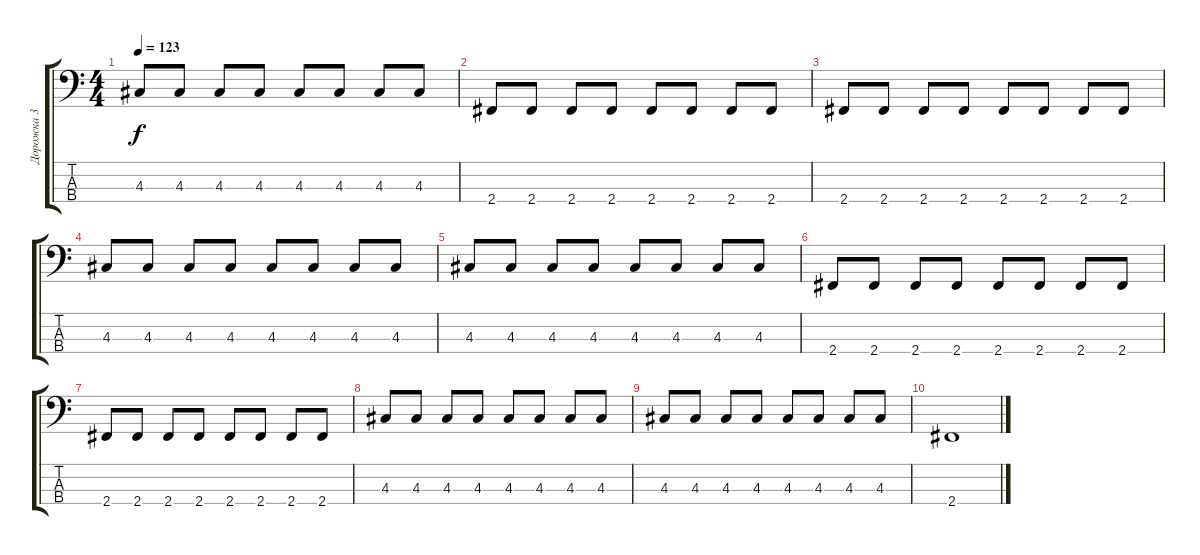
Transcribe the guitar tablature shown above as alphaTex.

\track ("Дорожка 3" "Дорожка 3") {instrument electricbassfinger}
\staff {score tabs}
\tuning (G2 D2 A1 E1) {hide}
\ts (4 4)
\tempo 123
\clef f4
\ks c
4.3.8{dy f} 4.3.8 4.3.8 4.3.8 4.3.8 4.3.8 4.3.8 4.3.8 |
2.4.8 2.4.8 2.4.8 2.4.8 2.4.8 2.4.8 2.4.8 2.4.8 |
2.4.8 2.4.8 2.4.8 2.4.8 2.4.8 2.4.8 2.4.8 2.4.8 |
4.3.8 4.3.8 4.3.8 4.3.8 4.3.8 4.3.8 4.3.8 4.3.8 |
4.3.8 4.3.8 4.3.8 4.3.8 4.3.8 4.3.8 4.3.8 4.3.8 |
2.4.8 2.4.8 2.4.8 2.4.8 2.4.8 2.4.8 2.4.8 2.4.8 |
2.4.8 2.4.8 2.4.8 2.4.8 2.4.8 2.4.8 2.4.8 2.4.8 |
4.3.8 4.3.8 4.3.8 4.3.8 4.3.8 4.3.8 4.3.8 4.3.8 |
4.3.8 4.3.8 4.3.8 4.3.8 4.3.8 4.3.8 4.3.8 4.3.8 |
2.4.1
